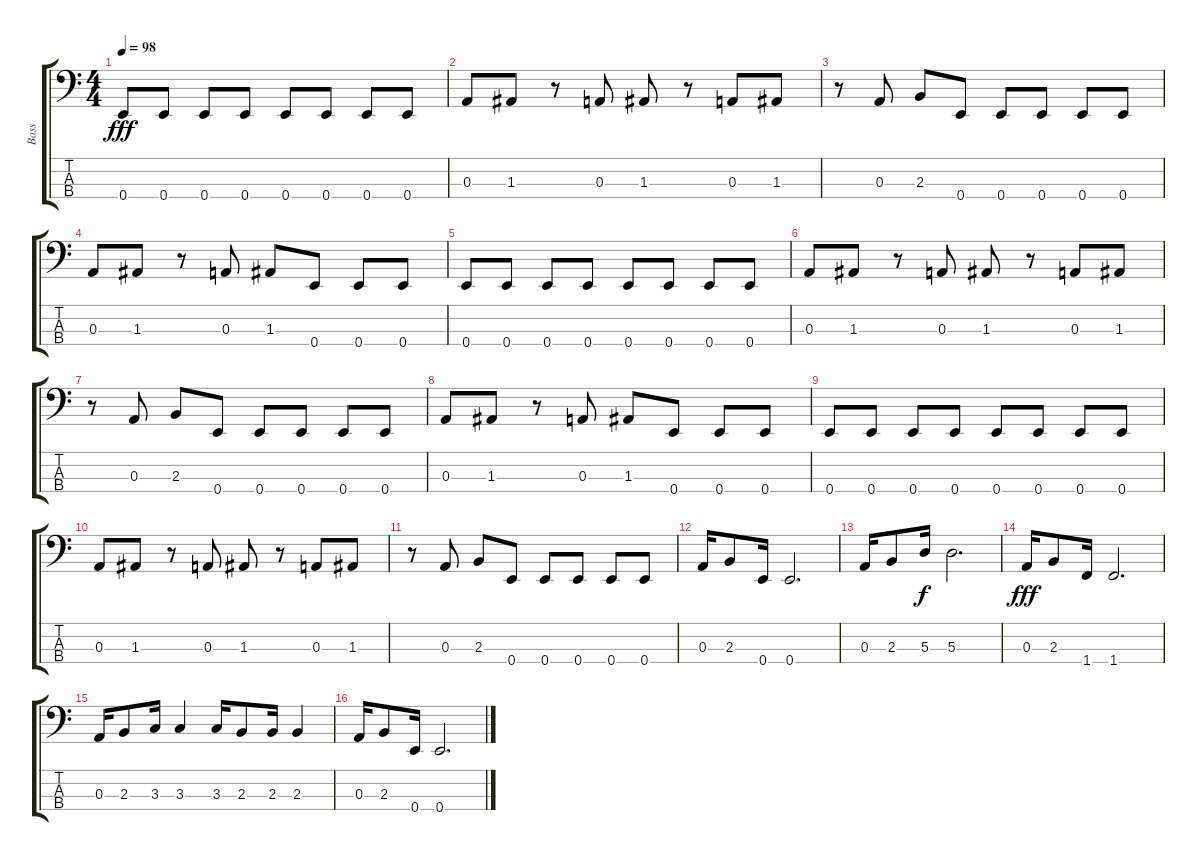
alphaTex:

\track ("Bass" "Bass") {instrument electricbassfinger}
\staff {score tabs}
\tuning (G2 D2 A1 E1) {hide}
\ts (4 4)
\tempo 98
\clef f4
\ks c
0.4.8{dy fff} 0.4.8 0.4.8 0.4.8 0.4.8 0.4.8 0.4.8 0.4.8 |
0.3.8 1.3.8 r.8 0.3.8 1.3.8 r.8 0.3.8 1.3.8 |
r.8 0.3.8 2.3.8 0.4.8 0.4.8 0.4.8 0.4.8 0.4.8 |
0.3.8 1.3.8 r.8 0.3.8 1.3.8 0.4.8 0.4.8 0.4.8 |
0.4.8 0.4.8 0.4.8 0.4.8 0.4.8 0.4.8 0.4.8 0.4.8 |
0.3.8 1.3.8 r.8 0.3.8 1.3.8 r.8 0.3.8 1.3.8 |
r.8 0.3.8 2.3.8 0.4.8 0.4.8 0.4.8 0.4.8 0.4.8 |
0.3.8 1.3.8 r.8 0.3.8 1.3.8 0.4.8 0.4.8 0.4.8 |
0.4.8 0.4.8 0.4.8 0.4.8 0.4.8 0.4.8 0.4.8 0.4.8 |
0.3.8 1.3.8 r.8 0.3.8 1.3.8 r.8 0.3.8 1.3.8 |
r.8 0.3.8 2.3.8 0.4.8 0.4.8 0.4.8 0.4.8 0.4.8 |
0.3.16 2.3.8 0.4.16 0.4.2{d} |
0.3.16 2.3.8 5.3.16{dy f} 5.3.2{d} |
0.3.16{dy fff} 2.3.8 1.4.16 1.4.2{d} |
0.3.16 2.3.8 3.3.16 3.3.4 3.3.16 2.3.8 2.3.16 2.3.4 |
0.3.16 2.3.8 0.4.16 0.4.2{d}
